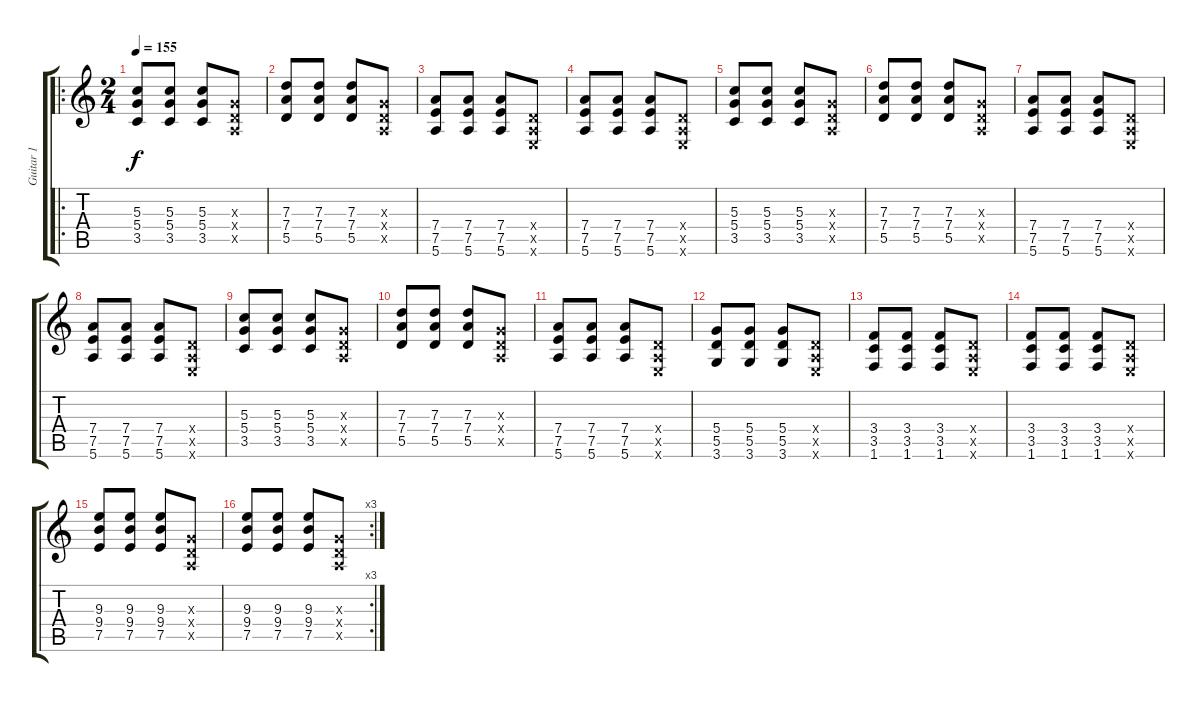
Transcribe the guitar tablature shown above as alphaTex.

\track ("Guitar 1" "Guitar 1") {instrument distortionguitar}
\staff {score tabs}
\tuning (E4 B3 G3 D3 A2 E2) {hide}
\ro
\ts (2 4)
\tempo 155
\clef g2
\ks c
(5.3 5.4 3.5).8{dy f} (5.3 5.4 3.5).8 (5.3 5.4 3.5).8 (0.3{x} 0.4{x} 0.5{x}).8 |
(7.3 7.4 5.5).8 (7.3 7.4 5.5).8 (7.3 7.4 5.5).8 (0.3{x} 0.4{x} 0.5{x}).8 |
(7.4 7.5 5.6).8 (7.4 7.5 5.6).8 (7.4 7.5 5.6).8 (0.4{x} 0.5{x} 0.6{x}).8 |
(7.4 7.5 5.6).8 (7.4 7.5 5.6).8 (7.4 7.5 5.6).8 (0.4{x} 0.5{x} 0.6{x}).8 |
(5.3 5.4 3.5).8 (5.3 5.4 3.5).8 (5.3 5.4 3.5).8 (0.3{x} 0.4{x} 0.5{x}).8 |
(7.3 7.4 5.5).8 (7.3 7.4 5.5).8 (7.3 7.4 5.5).8 (0.3{x} 0.4{x} 0.5{x}).8 |
(7.4 7.5 5.6).8 (7.4 7.5 5.6).8 (7.4 7.5 5.6).8 (0.4{x} 0.5{x} 0.6{x}).8 |
(7.4 7.5 5.6).8 (7.4 7.5 5.6).8 (7.4 7.5 5.6).8 (0.4{x} 0.5{x} 0.6{x}).8 |
(5.3 5.4 3.5).8 (5.3 5.4 3.5).8 (5.3 5.4 3.5).8 (0.3{x} 0.4{x} 0.5{x}).8 |
(7.3 7.4 5.5).8 (7.3 7.4 5.5).8 (7.3 7.4 5.5).8 (0.3{x} 0.4{x} 0.5{x}).8 |
(7.4 7.5 5.6).8 (7.4 7.5 5.6).8 (7.4 7.5 5.6).8 (0.4{x} 0.5{x} 0.6{x}).8 |
(5.4 5.5 3.6).8 (5.4 5.5 3.6).8 (5.4 5.5 3.6).8 (0.4{x} 0.5{x} 0.6{x}).8 |
(3.4 3.5 1.6).8 (3.4 3.5 1.6).8 (3.4 3.5 1.6).8 (0.4{x} 0.5{x} 0.6{x}).8 |
(3.4 3.5 1.6).8 (3.4 3.5 1.6).8 (3.4 3.5 1.6).8 (0.4{x} 0.5{x} 0.6{x}).8 |
(9.3 9.4 7.5).8 (9.3 9.4 7.5).8 (9.3 9.4 7.5).8 (0.3{x} 0.4{x} 0.5{x}).8 |
\rc 3
(9.3 9.4 7.5).8 (9.3 9.4 7.5).8 (9.3 9.4 7.5).8 (0.3{x} 0.4{x} 0.5{x}).8
